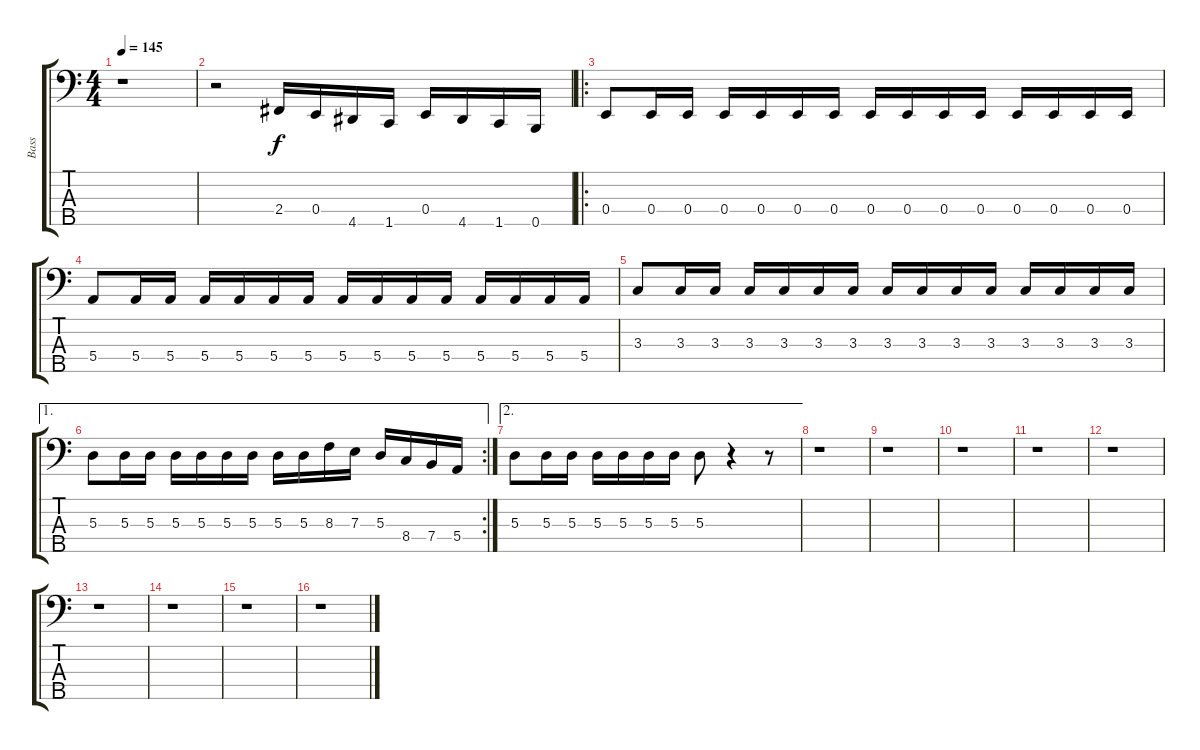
\track ("Bass" "Bass") {instrument electricbassfinger}
\staff {score tabs}
\tuning (G2 D2 A1 E1 B0) {hide}
\ts (4 4)
\tempo 145
\clef f4
\ks c
r.1{dy f} |
r.2 2.4.16 0.4.16 4.5.16 1.5.16 0.4.16 4.5.16 1.5.16 0.5.16 |
\ro
0.4.8 0.4.16 0.4.16 0.4.16 0.4.16 0.4.16 0.4.16 0.4.16 0.4.16 0.4.16 0.4.16 0.4.16 0.4.16 0.4.16 0.4.16 |
5.4.8 5.4.16 5.4.16 5.4.16 5.4.16 5.4.16 5.4.16 5.4.16 5.4.16 5.4.16 5.4.16 5.4.16 5.4.16 5.4.16 5.4.16 |
3.3.8 3.3.16 3.3.16 3.3.16 3.3.16 3.3.16 3.3.16 3.3.16 3.3.16 3.3.16 3.3.16 3.3.16 3.3.16 3.3.16 3.3.16 |
\ae 1
\rc 2
5.3.8 5.3.16 5.3.16 5.3.16 5.3.16 5.3.16 5.3.16 5.3.16 5.3.16 8.3.16 7.3.16 5.3.16 8.4.16 7.4.16 5.4.16 |
\ae 2
5.3.8 5.3.16 5.3.16 5.3.16 5.3.16 5.3.16 5.3.16 5.3.8 r.4 r.8 |
r.1 |
r.1 |
r.1 |
r.1 |
r.1 |
r.1 |
r.1 |
r.1 |
r.1
